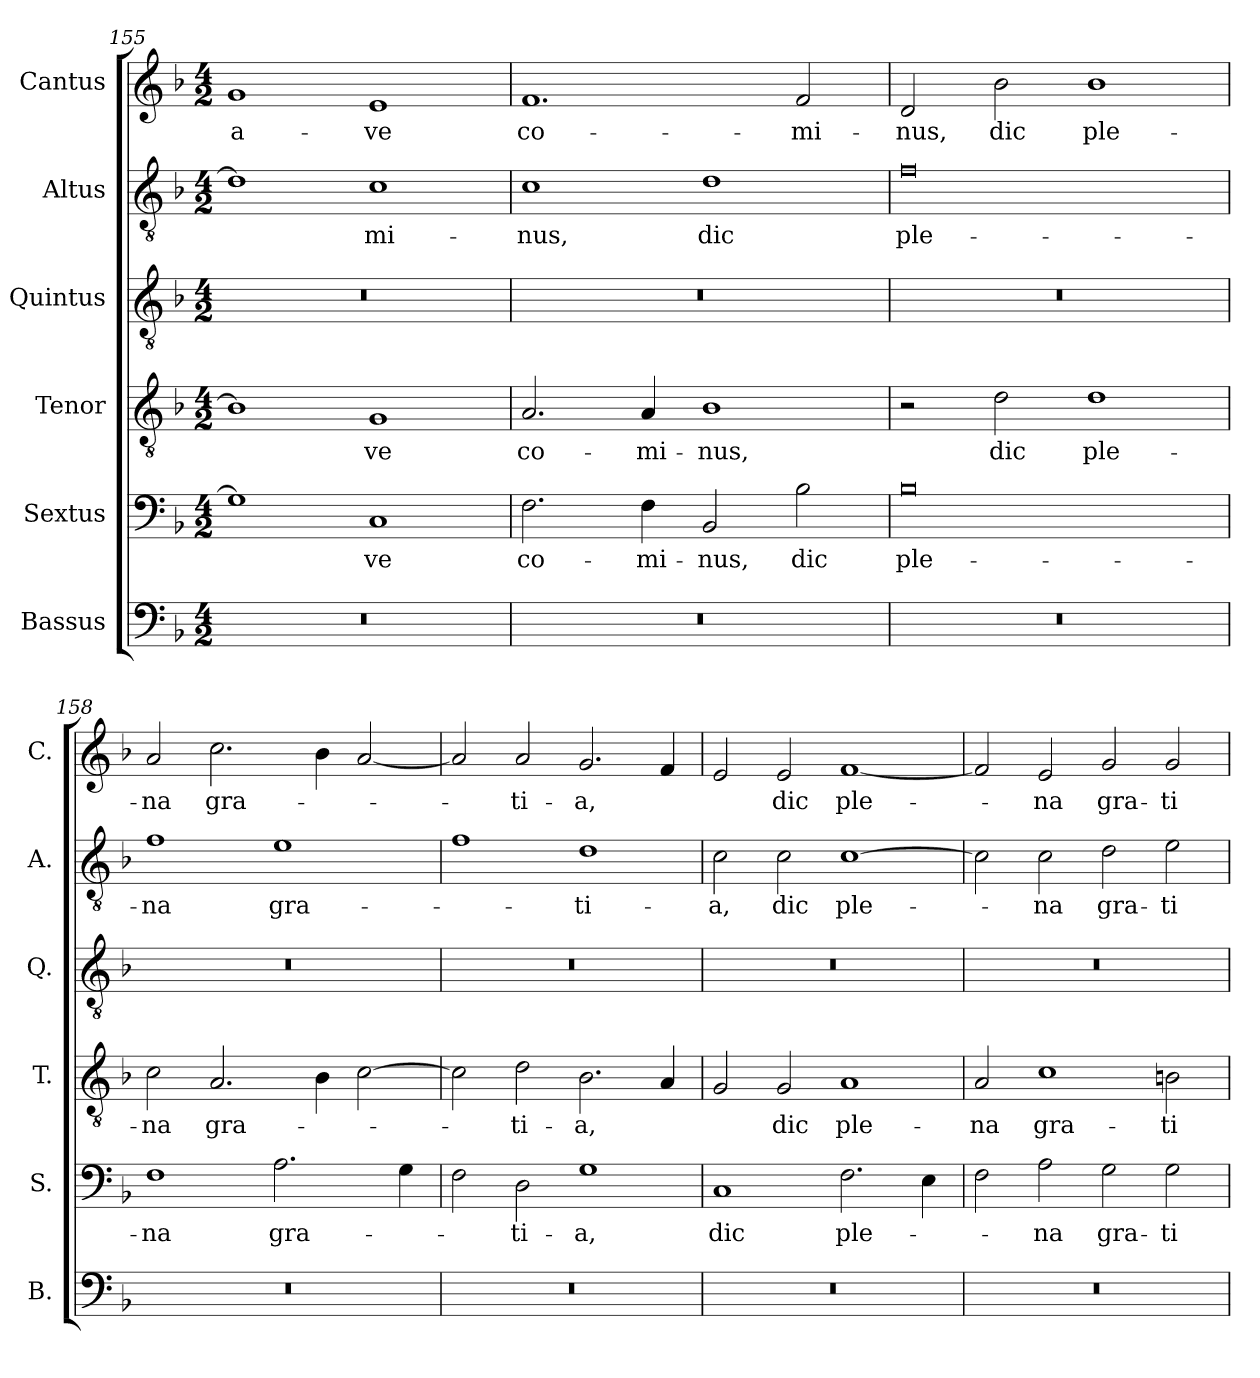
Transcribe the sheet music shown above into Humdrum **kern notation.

**kern	**kern	**text	**kern	**text	**kern	**kern	**text	**kern	**text
*part6	*part5	*part5	*part4	*part4	*part3	*part2	*part2	*part1	*part1
*staff6	*staff5	*staff5	*staff4	*staff4	*staff3	*staff2	*staff2	*staff1	*staff1
*I"Bassus	*I"Sextus	*	*I"Tenor	*	*I"Quintus	*I"Altus	*	*I"Cantus	*
*I'B.	*I'S.	*	*I'T.	*	*I'Q.	*I'A.	*	*I'C.	*
*clefF4	*clefF4	*	*clefGv2	*	*clefGv2	*clefGv2	*	*clefG2	*
*k[b-]	*k[b-]	*	*k[b-]	*	*k[b-]	*k[b-]	*	*k[b-]	*
*F:	*F:	*	*F:	*	*F:	*F:	*	*F:	*
*M4/2	*M4/2	*	*M4/2	*	*M4/2	*M4/2	*	*M4/2	*
=155	=155	=155	=155	=155	=155	=155	=155	=155	=155
0r	1G]	.	1B-]	.	0r	1d]	.	1g	a-
.	1C	-ve	1G	-ve	.	1c	-mi-	1e	-ve
=156	=156	=156	=156	=156	=156	=156	=156	=156	=156
0r	2.F\	co-	2.A/	co-	0r	1c	-nus,	1.f	co-
.	4F\	-mi-	4A/	-mi-	.	.	.	.	.
.	2BB-/	-nus,	1B-	-nus,	.	1d	dic	.	.
.	2B-\	dic	.	.	.	.	.	2f/	-mi-
=157	=157	=157	=157	=157	=157	=157	=157	=157	=157
0r	0B-	ple-	2r	.	0r	0f	ple-	2d/	-nus,
.	.	.	2d\	dic	.	.	.	2b-\	dic
.	.	.	1d	ple-	.	.	.	1b-	ple-
=158	=158	=158	=158	=158	=158	=158	=158	=158	=158
0r	1F	-na	2c\	-na	0r	1f	-na	2a/	-na
.	.	.	2.A/	gra-	.	.	.	2.cc\	gra-
.	2.A\	gra-	.	.	.	1e	gra-	.	.
.	.	.	4B-\	.	.	.	.	4b-\	.
.	.	.	[2c\	.	.	.	.	[2a/	.
.	4G\	.	.	.	.	.	.	.	.
=159	=159	=159	=159	=159	=159	=159	=159	=159	=159
0r	2F\	.	2c\]	.	0r	1f	.	2a/]	.
.	2D\	-ti-	2d\	-ti-	.	.	.	2a/	-ti-
.	1G	-a,	2.B-\	-a,	.	1d	-ti-	2.g/	-a,
.	.	.	4A/	.	.	.	.	4f/	.
=160	=160	=160	=160	=160	=160	=160	=160	=160	=160
0r	1C	dic	2G/	.	0r	2c\	-a,	2e/	.
.	.	.	2G/	dic	.	2c\	dic	2e/	dic
.	2.F\	ple-	1A	ple-	.	[1c	ple-	[1f	ple-
.	4E\	.	.	.	.	.	.	.	.
=161	=161	=161	=161	=161	=161	=161	=161	=161	=161
0r	2F\	.	2A/	-na	0r	2c\]	.	2f/]	.
.	2A\	-na	1c	gra-	.	2c\	-na	2e/	-na
.	2G\	gra-	.	.	.	2d\	gra-	2g/	gra-
.	2G\	-ti-	2Bn\	-ti-	.	2e\	-ti-	2g/	-ti-
=	=	=	=	=	=	=	=	=	=
*-	*-	*-	*-	*-	*-	*-	*-	*-	*-
